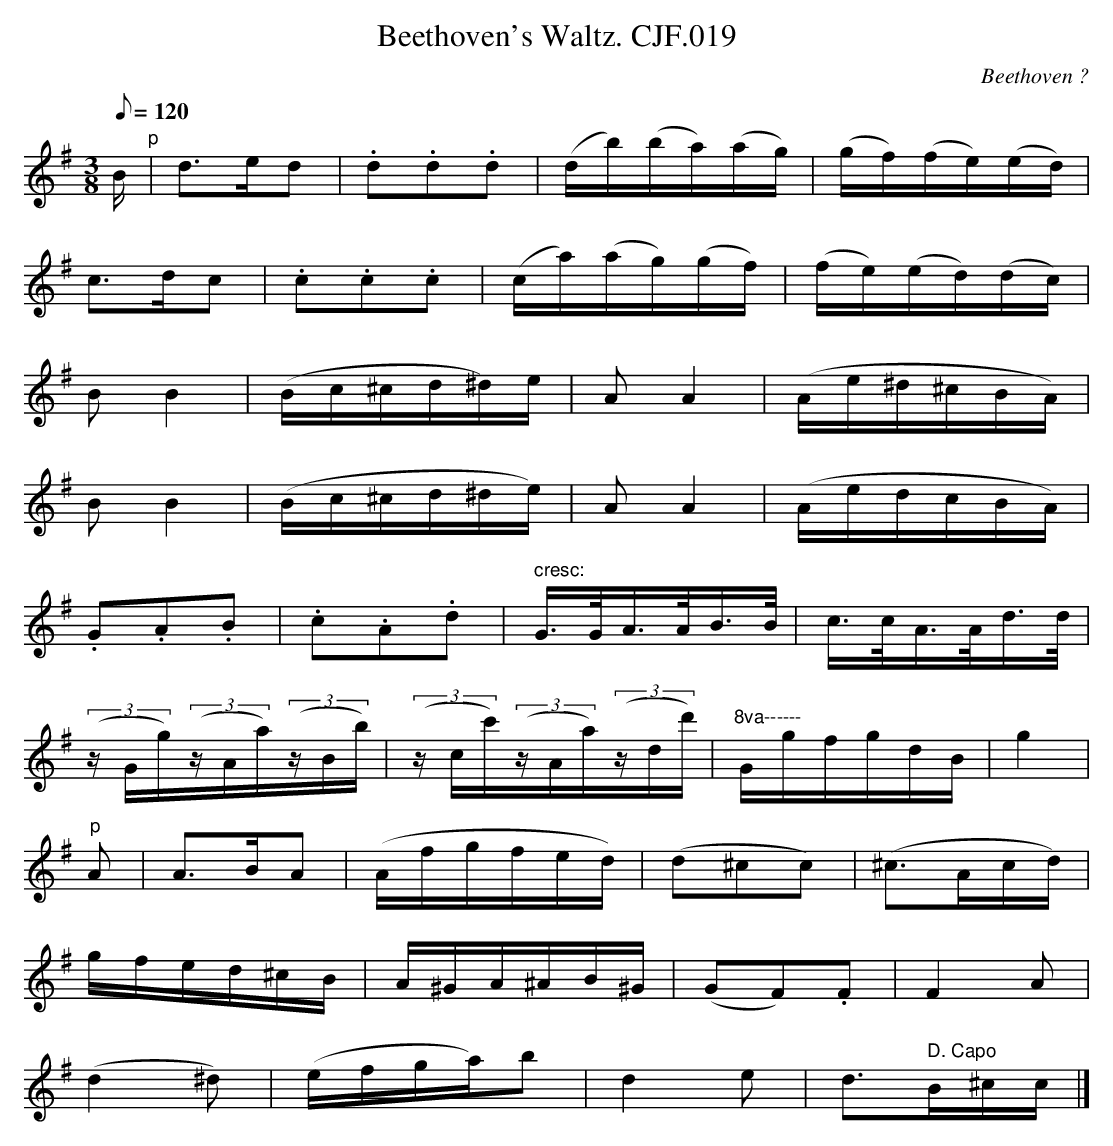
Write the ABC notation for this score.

X:1
T:Beethoven's Waltz. CJF.019
C:Beethoven ?
M:3/8
L:1/16
Q:1/8=120
K:G
B"p"|\
d3ed2|.d2.d2.d2|(db)(ba)(ag)|(gf)(fe)(ed)|
c3dc2|.c2.c2.c2|(ca)(ag)(gf)|(fe)(ed)(dc)|
B2B4|(Bc^cd^d)e|A2A4|(Ae^d^cBA)|
B2B4|(Bc^cd^de)|A2A4|(AedcBA)|
.G2.A2.B2|.c2.A2.d2|" cresc:"G>GA>AB>B|c>cA>Ad>d|
((3zGg)((3zAa)((3zBb)|\
((3zcc')((3zAa)((3zdd')|"8va------"GgfgdB|g4|
"p"A2|A3BA2|(Afgfed)|(d2^c2c2)|(^c3Acd)|
gfed^cB|A^GA^AB^G|(G2F2).F2|F4A2|
(d4^d2)|(efga)b2|d4e2|d3" D. Capo"B^cc|]
